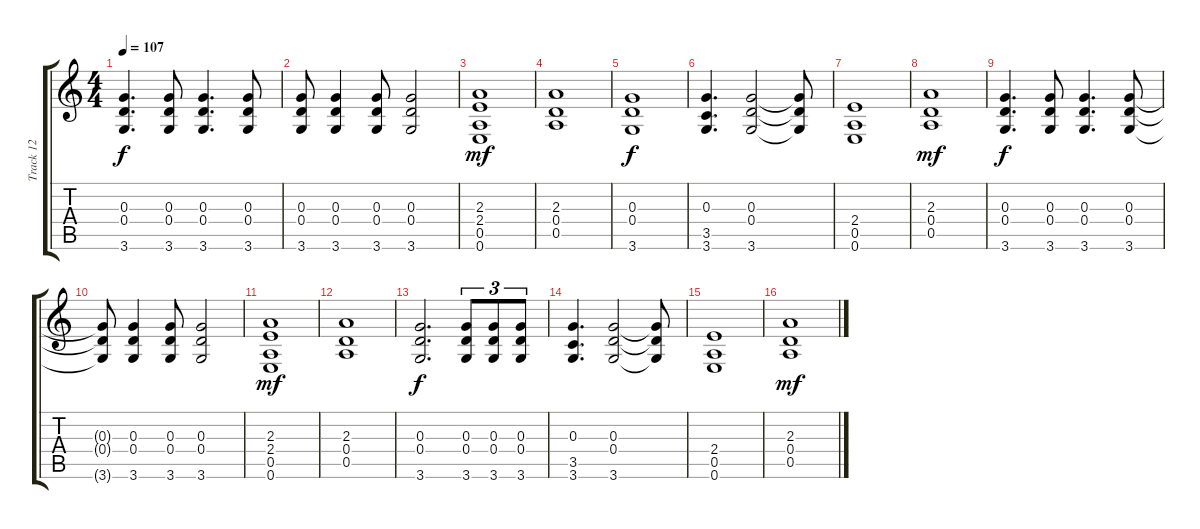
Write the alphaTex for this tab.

\track ("Track 12" "Track 12") {instrument overdrivenguitar}
\staff {score tabs}
\tuning (E4 B3 G3 D3 A2 E2) {hide}
\ts (4 4)
\tempo 107
\clef g2
\ks c
(0.3 0.4 3.6).4{d dy f} (0.3 0.4 3.6).8 (0.3 0.4 3.6).4{d} (0.3 0.4 3.6).8 |
(0.3 0.4 3.6).8 (0.3 0.4 3.6).4 (0.3 0.4 3.6).8 (0.3 0.4 3.6).2 |
(2.3 2.4 0.5 0.6).1{dy mf} |
(2.3 0.4 0.5).1 |
(0.3 0.4 3.6).1{dy f} |
(0.3 3.5 3.6).4{d} (0.3 0.4 3.6).2 (0.3{t} 0.4{t} 3.6{t}).8 |
(2.4 0.5 0.6).1 |
(2.3 0.4 0.5).1{dy mf} |
(0.3 0.4 3.6).4{d dy f} (0.3 0.4 3.6).8 (0.3 0.4 3.6).4{d} (0.3 0.4 3.6).8 |
(0.3{t} 0.4{t} 3.6{t}).8 (0.3 0.4 3.6).4 (0.3 0.4 3.6).8 (0.3 0.4 3.6).2 |
(2.3 2.4 0.5 0.6).1{dy mf} |
(2.3 0.4 0.5).1 |
(0.3 0.4 3.6).2{d dy f} (0.3 0.4 3.6).8{tu (3 2)} (0.3 0.4 3.6).8{tu (3 2)} (0.3 0.4 3.6).8{tu (3 2)} |
(0.3 3.5 3.6).4{d} (0.3 0.4 3.6).2 (0.3{t} 0.4{t} 3.6{t}).8 |
(2.4 0.5 0.6).1 |
(2.3 0.4 0.5).1{dy mf}
